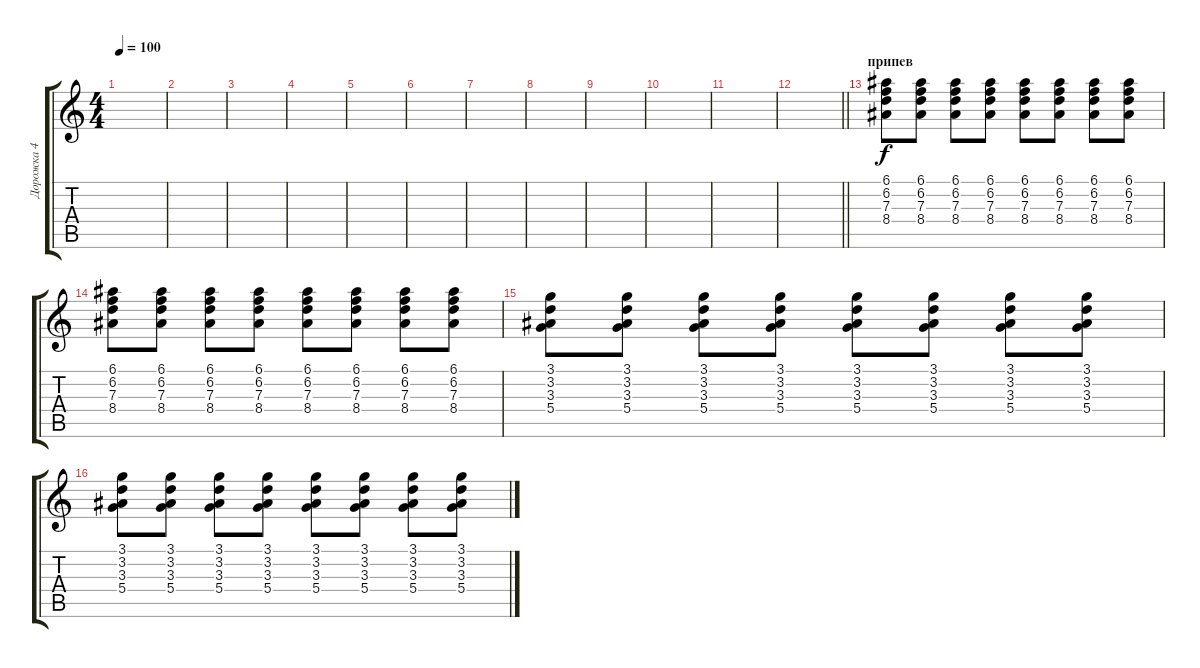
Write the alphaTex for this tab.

\track ("Дорожка 4" "Дорожка 4") {instrument acousticguitarsteel}
\staff {score tabs}
\tuning (E4 B3 G3 D3 A2 E2) {hide}
\ts (4 4)
\tempo 100
\clef g2
\ks c
|
|
|
|
|
|
|
|
|
|
|
\barLineRight lightlight
|
\section ("" "припев")
(6.1 6.2 7.3 8.4).8 (6.1 6.2 7.3 8.4).8 (6.1 6.2 7.3 8.4).8 (6.1 6.2 7.3 8.4).8 (6.1 6.2 7.3 8.4).8 (6.1 6.2 7.3 8.4).8 (6.1 6.2 7.3 8.4).8 (6.1 6.2 7.3 8.4).8 |
(6.1 6.2 7.3 8.4).8 (6.1 6.2 7.3 8.4).8 (6.1 6.2 7.3 8.4).8 (6.1 6.2 7.3 8.4).8 (6.1 6.2 7.3 8.4).8 (6.1 6.2 7.3 8.4).8 (6.1 6.2 7.3 8.4).8 (6.1 6.2 7.3 8.4).8 |
(3.1 3.2 3.3 5.4).8 (3.1 3.2 3.3 5.4).8 (3.1 3.2 3.3 5.4).8 (3.1 3.2 3.3 5.4).8 (3.1 3.2 3.3 5.4).8 (3.1 3.2 3.3 5.4).8 (3.1 3.2 3.3 5.4).8 (3.1 3.2 3.3 5.4).8 |
(3.1 3.2 3.3 5.4).8 (3.1 3.2 3.3 5.4).8 (3.1 3.2 3.3 5.4).8 (3.1 3.2 3.3 5.4).8 (3.1 3.2 3.3 5.4).8 (3.1 3.2 3.3 5.4).8 (3.1 3.2 3.3 5.4).8 (3.1 3.2 3.3 5.4).8
